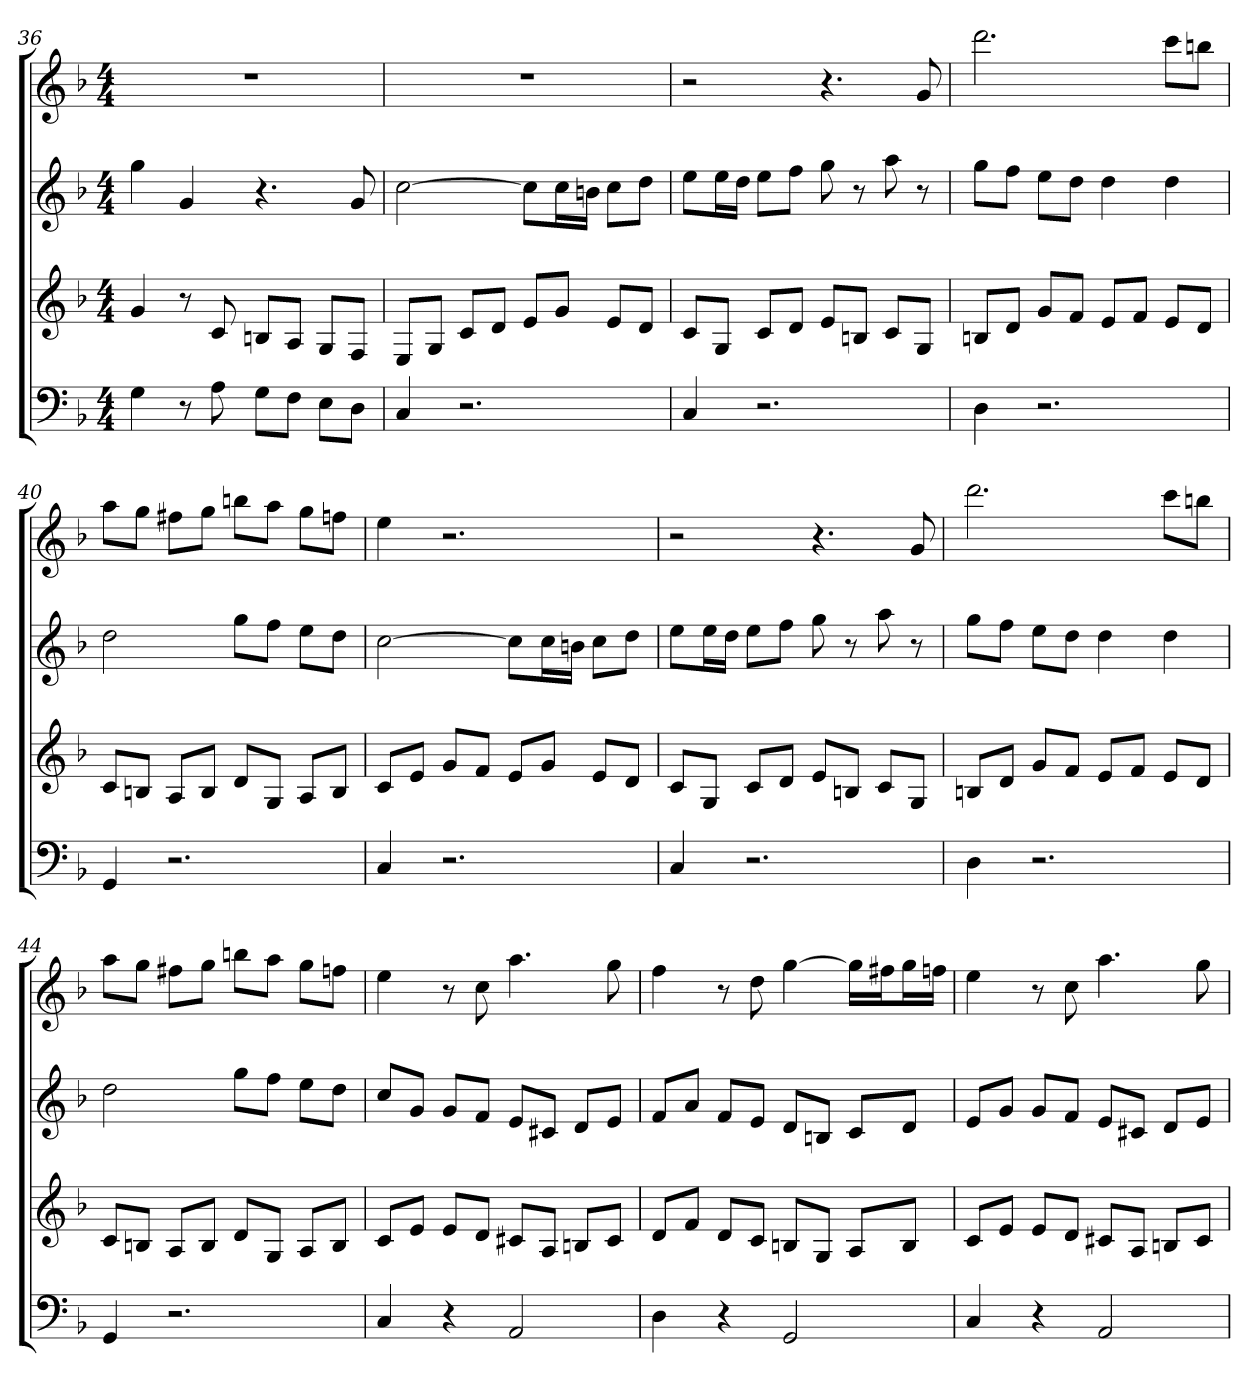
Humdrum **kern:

**kern	**kern	**kern	**kern
*part4	*part3	*part2	*part1
*staff4	*staff3	*staff2	*staff1
*k[b-]	*k[b-]	*k[b-]	*k[b-]
*F:	*F:	*F:	*F:
*M4/4	*M4/4	*M4/4	*M4/4
=36	=36	=36	=36
4G	4g	4gg	1r
8r	8r	4g	.
8A	8c	.	.
8GL	8BnL	4.r	.
8FJ	8AJ	.	.
8EL	8GL	.	.
8DJ	8FJ	8g	.
=37	=37	=37	=37
4C	8EL	[2cc	1r
.	8GJ	.	.
2.r	8cL	.	.
.	8dJ	.	.
.	8eL	8ccL]	.
.	8gJ	16ccL	.
.	.	16bnJJ	.
.	8eL	8ccL	.
.	8dJ	8ddJ	.
=38	=38	=38	=38
4C	8cL	8eeL	2r
.	8GJ	16eeL	.
.	.	16ddJJ	.
2.r	8cL	8eeL	.
.	8dJ	8ffJ	.
.	8eL	8gg	4.r
.	8BnJ	8r	.
.	8cL	8aa	.
.	8GJ	8r	8g
=39	=39	=39	=39
4D	8BnL	8ggL	2.ddd
.	8dJ	8ffJ	.
2.r	8gL	8eeL	.
.	8fJ	8ddJ	.
.	8eL	4dd	.
.	8fJ	.	.
.	8eL	4dd	8cccL
.	8dJ	.	8bbnJ
=40	=40	=40	=40
4GG	8cL	2dd	8aaL
.	8BnJ	.	8ggJ
2.r	8AL	.	8ff#XL
.	8BJ	.	8ggJ
.	8dL	8ggL	8bbnL
.	8GJ	8ffJ	8aaJ
.	8AL	8eeL	8ggL
.	8BJ	8ddJ	8ffnJ
=41	=41	=41	=41
4C	8cL	[2cc	4ee
.	8eJ	.	.
2.r	8gL	.	2.r
.	8fJ	.	.
.	8eL	8ccL]	.
.	8gJ	16ccL	.
.	.	16bnJJ	.
.	8eL	8ccL	.
.	8dJ	8ddJ	.
=42	=42	=42	=42
4C	8cL	8eeL	2r
.	8GJ	16eeL	.
.	.	16ddJJ	.
2.r	8cL	8eeL	.
.	8dJ	8ffJ	.
.	8eL	8gg	4.r
.	8BnJ	8r	.
.	8cL	8aa	.
.	8GJ	8r	8g
=43	=43	=43	=43
4D	8BnL	8ggL	2.ddd
.	8dJ	8ffJ	.
2.r	8gL	8eeL	.
.	8fJ	8ddJ	.
.	8eL	4dd	.
.	8fJ	.	.
.	8eL	4dd	8cccL
.	8dJ	.	8bbnJ
=44	=44	=44	=44
4GG	8cL	2dd	8aaL
.	8BnJ	.	8ggJ
2.r	8AL	.	8ff#XL
.	8BJ	.	8ggJ
.	8dL	8ggL	8bbnL
.	8GJ	8ffJ	8aaJ
.	8AL	8eeL	8ggL
.	8BJ	8ddJ	8ffnJ
=45	=45	=45	=45
4C	8cL	8ccL	4ee
.	8eJ	8gJ	.
4r	8eL	8gL	8r
.	8dJ	8fJ	8cc
2AA	8c#XL	8eL	4.aa
.	8AJ	8c#XJ	.
.	8BnL	8dL	.
.	8c#J	8eJ	8gg
=46	=46	=46	=46
4D	8dL	8fL	4ff
.	8fJ	8aJ	.
4r	8dL	8fL	8r
.	8cJ	8eJ	8dd
2GG	8BnL	8dL	[4gg
.	8GJ	8BnJ	.
.	8AL	8cL	16ggLL]
.	.	.	16ff#XJ
.	8BJ	8dJ	16ggL
.	.	.	16ffnJJ
=47	=47	=47	=47
4C	8cL	8eL	4ee
.	8eJ	8gJ	.
4r	8eL	8gL	8r
.	8dJ	8fJ	8cc
2AA	8c#XL	8eL	4.aa
.	8AJ	8c#XJ	.
.	8BnL	8dL	.
.	8c#J	8eJ	8gg
=	=	=	=
*-	*-	*-	*-
